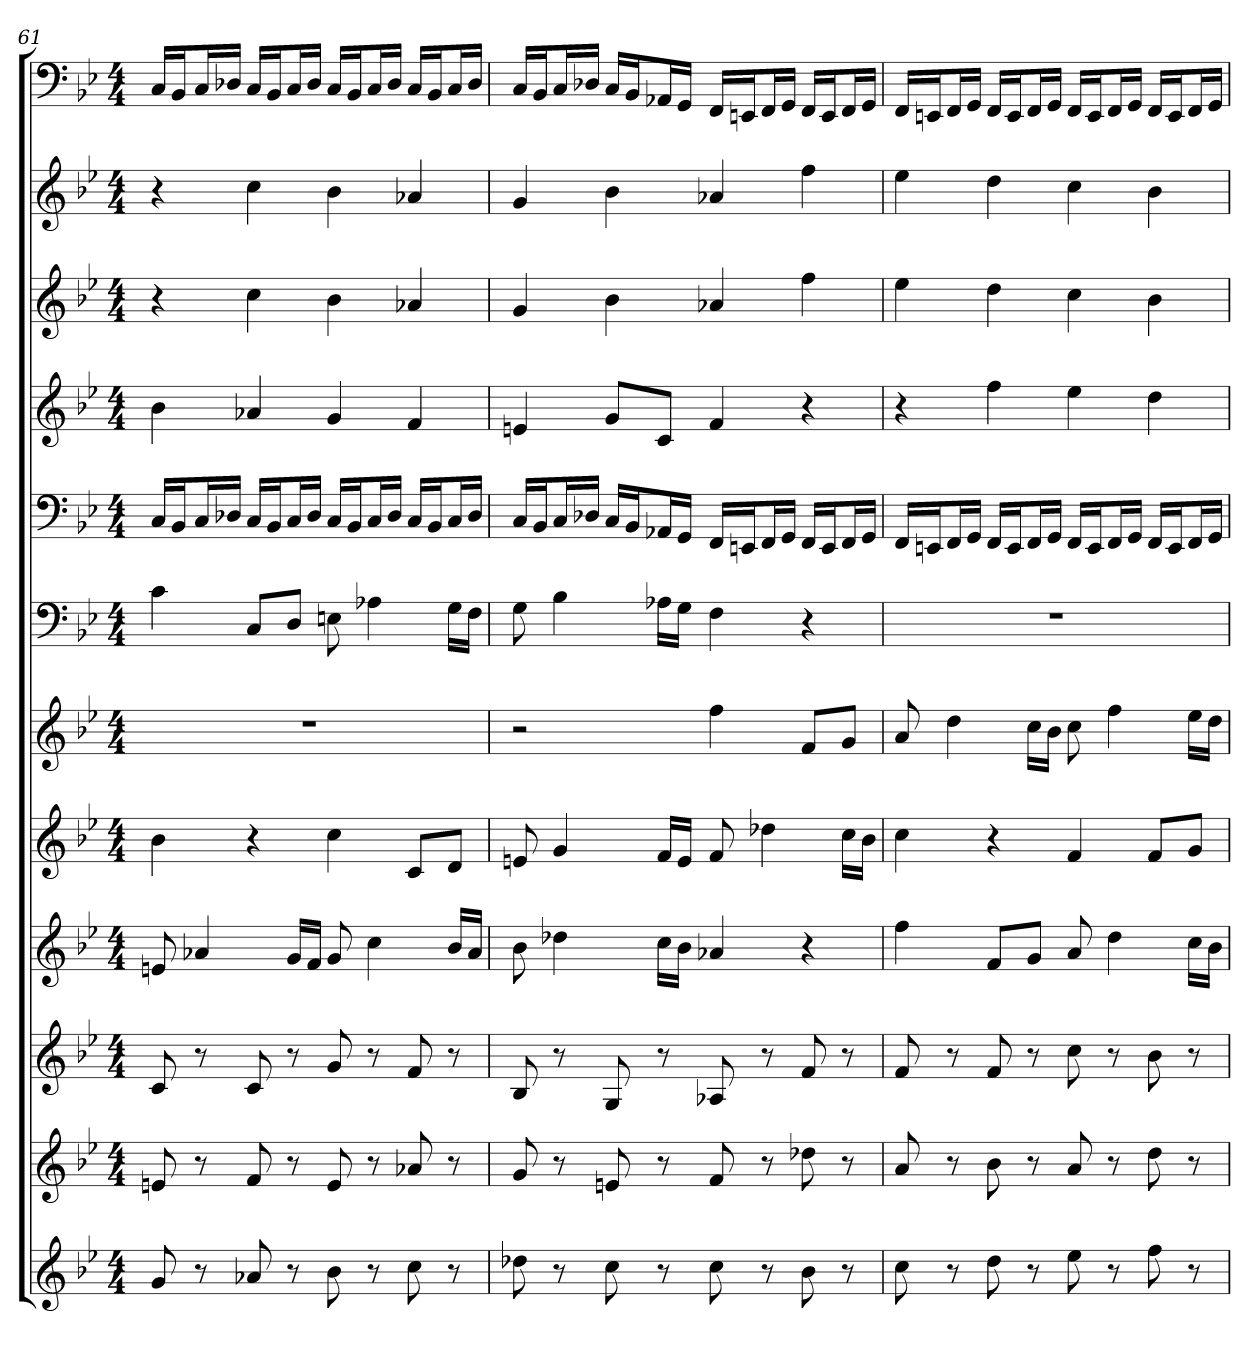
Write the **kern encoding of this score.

**kern	**kern	**kern	**kern	**kern	**kern	**kern	**kern	**kern	**kern	**kern	**kern
*part12	*part11	*part10	*part9	*part8	*part7	*part6	*part5	*part4	*part3	*part2	*part1
*staff12	*staff11	*staff10	*staff9	*staff8	*staff7	*staff6	*staff5	*staff4	*staff3	*staff2	*staff1
*clefG2	*clefG2	*clefG2	*clefG2	*clefG2	*clefG2	*clefF4	*clefF4	*clefG2	*clefG2	*clefG2	*clefF4
*k[b-e-]	*k[b-e-]	*k[b-e-]	*k[b-e-]	*k[b-e-]	*k[b-e-]	*k[b-e-]	*k[b-e-]	*k[b-e-]	*k[b-e-]	*k[b-e-]	*k[b-e-]
*g:	*g:	*g:	*g:	*g:	*g:	*g:	*g:	*g:	*g:	*g:	*g:
*M4/4	*M4/4	*M4/4	*M4/4	*M4/4	*M4/4	*M4/4	*M4/4	*M4/4	*M4/4	*M4/4	*M4/4
=61	=61	=61	=61	=61	=61	=61	=61	=61	=61	=61	=61
8g	8en	8c	8en	4b-	1r	4c	16C/LL	4b-	4r	4r	16C/LL
.	.	.	.	.	.	.	16BB-/J	.	.	.	16BB-/J
8r	8r	8r	4a-X	.	.	.	16C/L	.	.	.	16C/L
.	.	.	.	.	.	.	16D-X/JJ	.	.	.	16D-X/JJ
8a-X	8f	8c	.	4r	.	8C/L	16C/LL	4a-X	4cc	4cc	16C/LL
.	.	.	.	.	.	.	16BB-/J	.	.	.	16BB-/J
8r	8r	8r	16g/LL	.	.	8D/J	16C/L	.	.	.	16C/L
.	.	.	16f/JJ	.	.	.	16D-/JJ	.	.	.	16D-/JJ
8b-	8e	8g	8g	4cc	.	8En	16C/LL	4g	4b-	4b-	16C/LL
.	.	.	.	.	.	.	16BB-/J	.	.	.	16BB-/J
8r	8r	8r	4cc	.	.	4A-X	16C/L	.	.	.	16C/L
.	.	.	.	.	.	.	16D-/JJ	.	.	.	16D-/JJ
8cc	8a-X	8f	.	8c/L	.	.	16C/LL	4f	4a-X	4a-X	16C/LL
.	.	.	.	.	.	.	16BB-/J	.	.	.	16BB-/J
8r	8r	8r	16b-/LL	8d/J	.	16G\LL	16C/L	.	.	.	16C/L
.	.	.	16a-/JJ	.	.	16F\JJ	16D-/JJ	.	.	.	16D-/JJ
=62	=62	=62	=62	=62	=62	=62	=62	=62	=62	=62	=62
8dd-X	8g	8B-	8b-	8en	2r	8G	16C/LL	4en	4g	4g	16C/LL
.	.	.	.	.	.	.	16BB-/J	.	.	.	16BB-/J
8r	8r	8r	4dd-X	4g	.	4B-	16C/L	.	.	.	16C/L
.	.	.	.	.	.	.	16D-X/JJ	.	.	.	16D-X/JJ
8cc	8en	8G	.	.	.	.	16C/LL	8g/L	4b-	4b-	16C/LL
.	.	.	.	.	.	.	16BB-/J	.	.	.	16BB-/J
8r	8r	8r	16cc\LL	16f/LL	.	16A-X\LL	16AA-X/L	8c/J	.	.	16AA-X/L
.	.	.	16b-\JJ	16e/JJ	.	16G\JJ	16GG/JJ	.	.	.	16GG/JJ
8cc	8f	8A-X	4a-X	8f	4ff	4F	16FF/LL	4f	4a-X	4a-X	16FF/LL
.	.	.	.	.	.	.	16EEn/J	.	.	.	16EEn/J
8r	8r	8r	.	4dd-X	.	.	16FF/L	.	.	.	16FF/L
.	.	.	.	.	.	.	16GG/JJ	.	.	.	16GG/JJ
8b-	8dd-X	8f	4r	.	8f/L	4r	16FF/LL	4r	4ff	4ff	16FF/LL
.	.	.	.	.	.	.	16EE/J	.	.	.	16EE/J
8r	8r	8r	.	16cc\LL	8g/J	.	16FF/L	.	.	.	16FF/L
.	.	.	.	16b-\JJ	.	.	16GG/JJ	.	.	.	16GG/JJ
=63	=63	=63	=63	=63	=63	=63	=63	=63	=63	=63	=63
8cc	8a	8f	4ff	4cc	8a	1r	16FF/LL	4r	4ee-	4ee-	16FF/LL
.	.	.	.	.	.	.	16EEn/J	.	.	.	16EEn/J
8r	8r	8r	.	.	4dd	.	16FF/L	.	.	.	16FF/L
.	.	.	.	.	.	.	16GG/JJ	.	.	.	16GG/JJ
8dd	8b-	8f	8f/L	4r	.	.	16FF/LL	4ff	4dd	4dd	16FF/LL
.	.	.	.	.	.	.	16EE/J	.	.	.	16EE/J
8r	8r	8r	8g/J	.	16cc\LL	.	16FF/L	.	.	.	16FF/L
.	.	.	.	.	16b-\JJ	.	16GG/JJ	.	.	.	16GG/JJ
8ee-	8a	8cc	8a	4f	8cc	.	16FF/LL	4ee-	4cc	4cc	16FF/LL
.	.	.	.	.	.	.	16EE/J	.	.	.	16EE/J
8r	8r	8r	4dd	.	4ff	.	16FF/L	.	.	.	16FF/L
.	.	.	.	.	.	.	16GG/JJ	.	.	.	16GG/JJ
8ff	8dd	8b-	.	8f/L	.	.	16FF/LL	4dd	4b-	4b-	16FF/LL
.	.	.	.	.	.	.	16EE/J	.	.	.	16EE/J
8r	8r	8r	16cc\LL	8g/J	16ee-\LL	.	16FF/L	.	.	.	16FF/L
.	.	.	16b-\JJ	.	16dd\JJ	.	16GG/JJ	.	.	.	16GG/JJ
=	=	=	=	=	=	=	=	=	=	=	=
*-	*-	*-	*-	*-	*-	*-	*-	*-	*-	*-	*-
